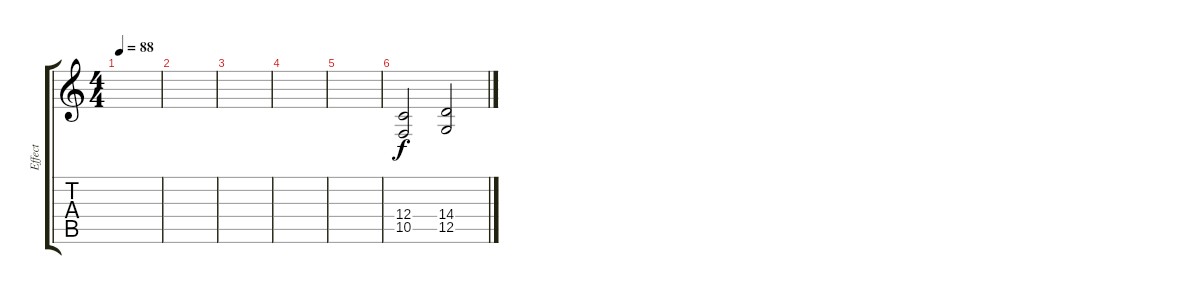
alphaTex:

\track ("Effect" "Effect") {instrument lead5charang}
\staff {score tabs}
\tuning (D4 A3 F3 C3 G2 C2) {hide}
\ts (4 4)
\tempo 88
\clef g2
\ks c
|
|
|
|
|
(12.4 10.5).2 (14.4 12.5).2
